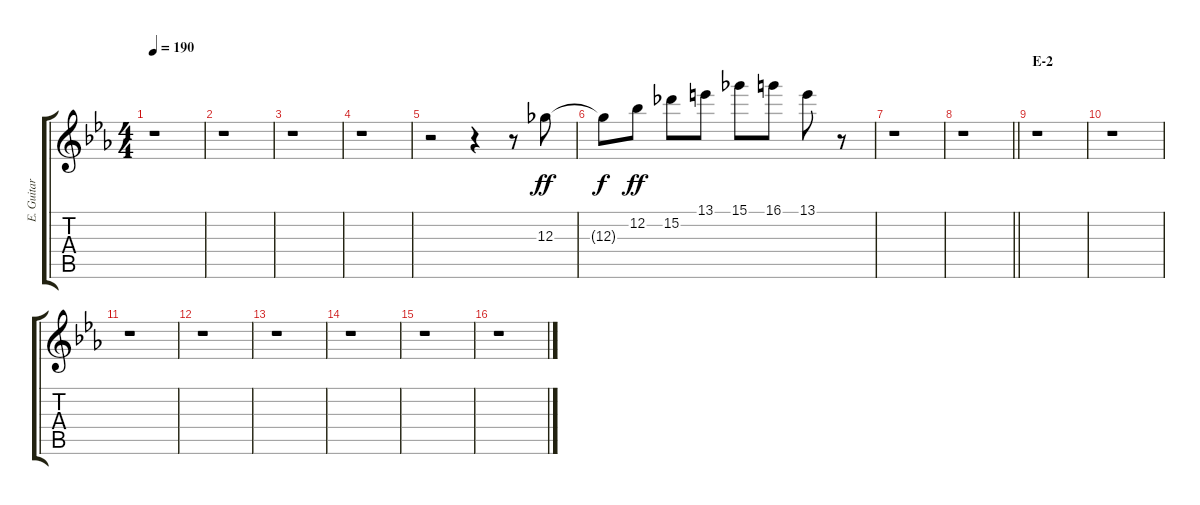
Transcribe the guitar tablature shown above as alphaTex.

\track ("E. Guitar III" "E. Guitar ") {instrument electricguitarclean}
\staff {score tabs}
\tuning (Eb4 Bb3 Gb3 Db3 Ab2 Eb2) {hide}
\ts (4 4)
\tempo 190
\clef g2
\ks eb
r.1{dy f} |
r.1 |
r.1 |
r.1 |
r.2 r.4 r.8 12.3.8{dy ff} |
12.3{t}.8{dy f} 12.2.8{dy ff} 15.2.8 13.1.8 15.1.8 16.1.8 13.1.8 r.8 |
r.1 |
\barLineRight lightlight
r.1 |
\section ("" "E-2")
r.1 |
r.1 |
r.1 |
r.1 |
r.1 |
r.1 |
r.1 |
r.1
